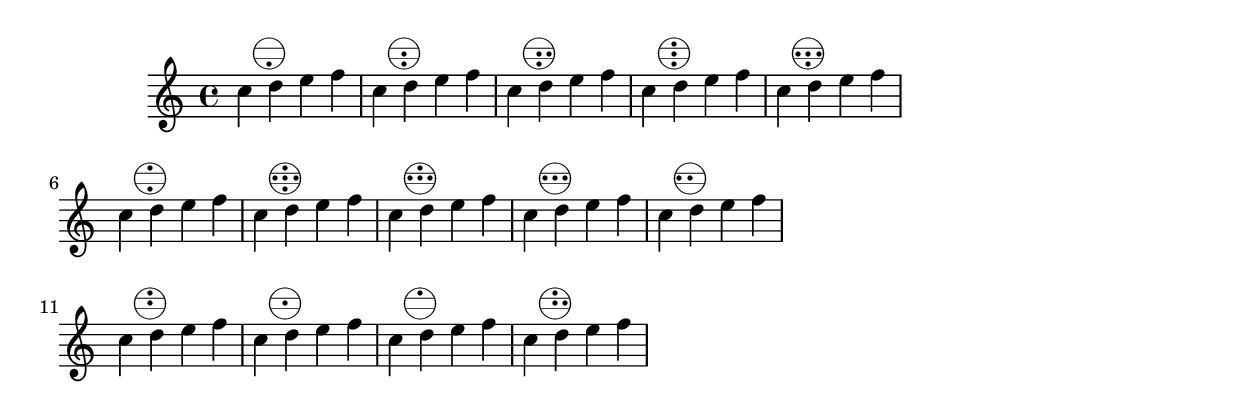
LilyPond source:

%% Do not edit this file; it is automatically
%% generated from LSR http://lsr.dsi.unimi.it
%% This file is in the public domain.
\version "2.13.46"

\header {
  lsrtags = "keyboards"

%% Translation of GIT committish: a874fda3641c9e02f61be5c41b215b8304b8ed00
  texidoces = "
Los símbolos específicos de acordeón discanto se escriben mediante
@code{\\markup}.  Se puede trucar la colocación vertical de los
símbolos modificando los argumentos de @code{\\raise}.

"
  doctitlees = "Símbolos de acordeón discanto"


%% Translation of GIT committish: 0a868be38a775ecb1ef935b079000cebbc64de40
  doctitlede = "Symbole für Akkordeon-Diskantregister"
  texidocde = "
Diskantregister für Akkordeon können mit @code{\\markup} dargestellt werden.
Die vertikale Position der einzelnen Elemente werden mit @code{\\raise}
angepasst.
"

  texidoc = "
Accordion discant-specific symbols are added using @code{\\markup}. The
vertical placement of the symbols can be tweaked by changing the
@code{\\raise} arguments.



"
  doctitle = "Accordion-discant symbols"
} % begin verbatim

discant = \markup {
  \musicglyph #"accordion.discant"
}
dot = \markup {
  \musicglyph #"accordion.dot"
}

\layout { ragged-right = ##t }

% 16 voets register
accBasson = ^\markup {
  \combine
  \discant
  \raise #0.5 \dot
}

% een korig 8 en 16 voets register
accBandon = ^\markup {
  \combine
    \discant
    \combine
      \raise #0.5 \dot
      \raise #1.5 \dot
}

accVCello = ^\markup {
  \combine
    \discant
    \combine
      \raise #0.5 \dot
      \combine
        \raise #1.5 \dot
        \translate #'(1 . 0) \raise #1.5 \dot
}

% 4-8-16 voets register
accHarmon = ^\markup {
  \combine
    \discant
    \combine
      \raise #0.5 \dot
      \combine
        \raise #1.5 \dot
        \raise #2.5 \dot
}

accTrombon = ^\markup {
  \combine
    \discant
    \combine
      \raise #0.5 \dot
      \combine
        \raise #1.5 \dot
        \combine
          \translate #'(1 . 0) \raise #1.5 \dot
          \translate #'(-1 . 0) \raise #1.5 \dot
}

% eenkorig 4 en 16 voets register
accOrgan = ^\markup {
  \combine
    \discant
    \combine
      \raise #0.5 \dot
      \raise #2.5 \dot
}

accMaster = ^\markup {
  \combine
    \discant
    \combine
      \raise #0.5 \dot
      \combine
        \raise #1.5 \dot
        \combine
          \translate #'(1 . 0) \raise #1.5 \dot
          \combine
            \translate #'(-1 . 0) \raise #1.5 \dot
            \raise #2.5 \dot
}

accAccord = ^\markup {
  \combine
    \discant
    \combine
      \raise #1.5 \dot
      \combine
        \translate #'(1 . 0) \raise #1.5 \dot
        \combine
          \translate #'(-1 . 0) \raise #1.5 \dot
          \raise #2.5 \dot
}

accMusette = ^\markup {
  \combine
    \discant
    \combine
      \raise #1.5 \dot
      \combine
        \translate #'(1 . 0) \raise #1.5 \dot
        \translate #'(-1 . 0) \raise #1.5 \dot
}

accCeleste = ^\markup {
  \combine
    \discant
    \combine
      \raise #1.5 \dot
      \translate #'(-1 . 0) \raise #1.5 \dot
}

accOboe = ^\markup {
  \combine
    \discant
    \combine
      \raise #1.5 \dot
      \raise #2.5 \dot
}

accClarin = ^\markup {
  \combine
    \discant
    \raise #1.5 \dot
}

accPiccolo = ^\markup {
    \combine
       \discant
       \raise #2.5 \dot
}

accViolin = ^\markup {
  \combine
    \discant
    \combine
      \raise #1.5 \dot
      \combine
        \translate #'(1 . 0) \raise #1.5 \dot
        \raise #2.5 \dot
}

\relative c'' {
  c4 d\accBasson e f
  c4 d\accBandon e f
  c4 d\accVCello e f
  c4 d\accHarmon e f
  c4 d\accTrombon e f
  \break
  c4 d\accOrgan e f
  c4 d\accMaster e f
  c4 d\accAccord e f
  c4 d\accMusette e f
  c4 d\accCeleste e f
  \break
  c4 d\accOboe e f
  c4 d\accClarin e f
  c4 d\accPiccolo e f
  c4 d\accViolin e f
}

